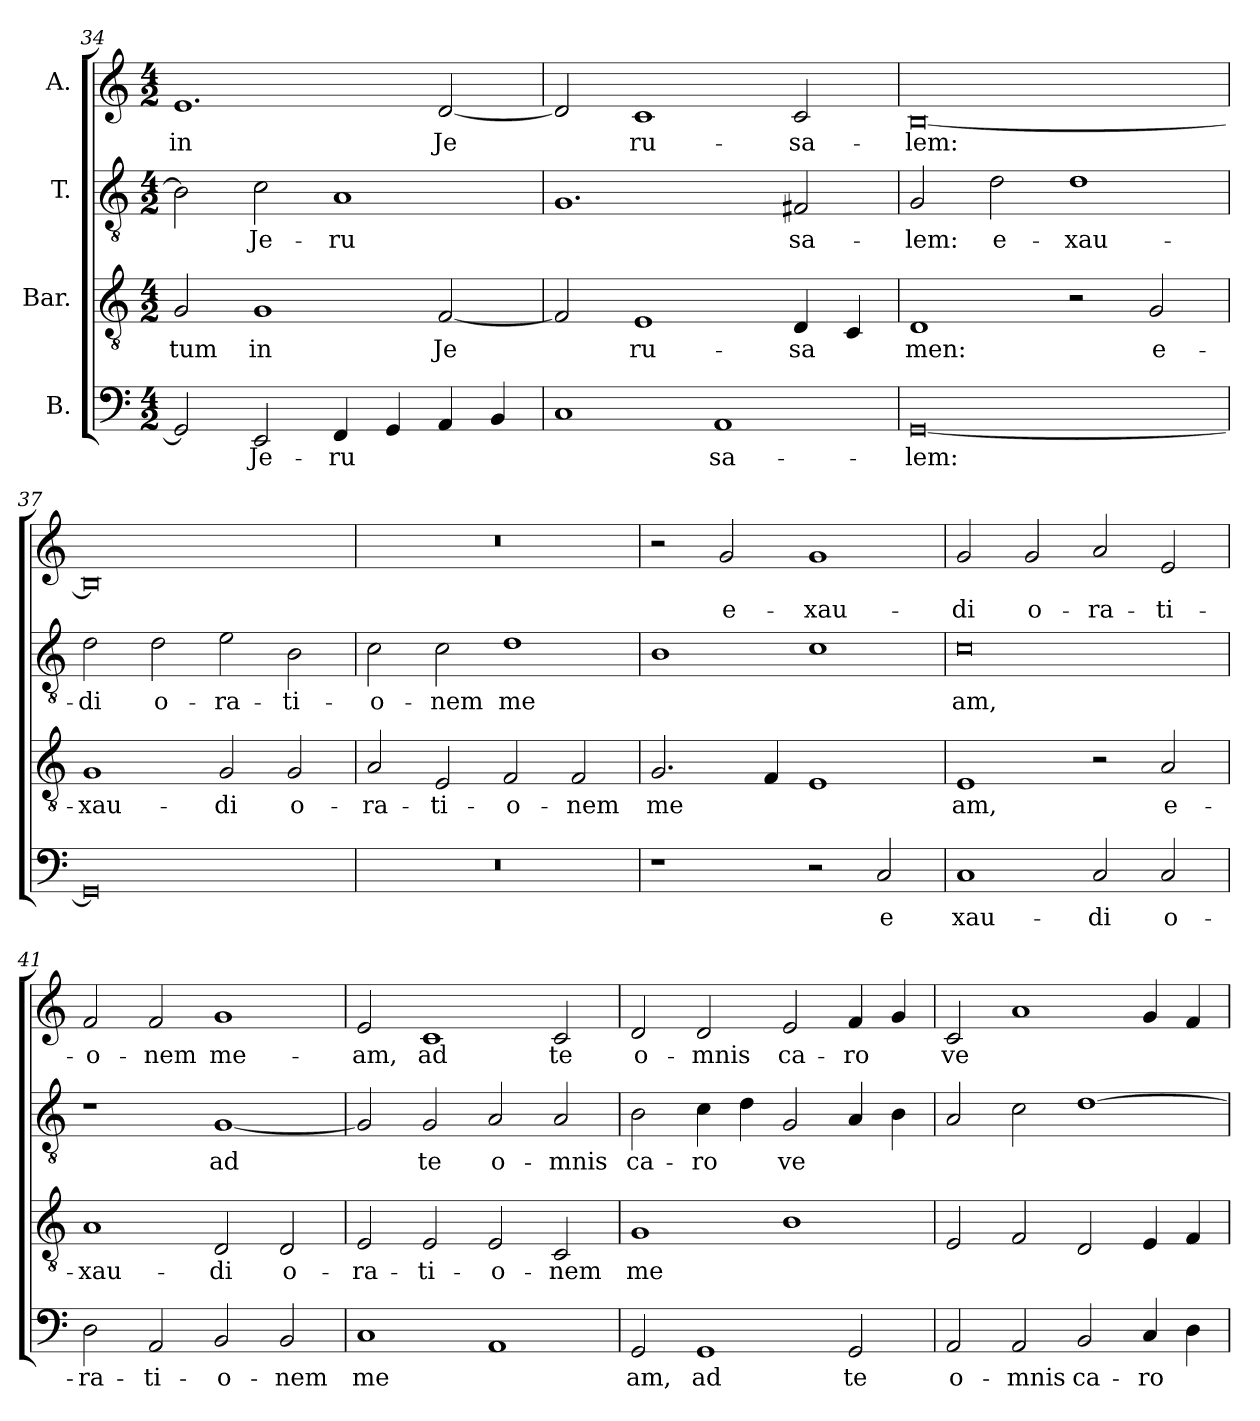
**kern	**text	**kern	**text	**kern	**text	**kern	**text
*part4	*part4	*part3	*part3	*part2	*part2	*part1	*part1
*staff4	*staff4	*staff3	*staff3	*staff2	*staff2	*staff1	*staff1
*I"B.	*	*I"Bar.	*	*I"T.	*	*I"A.	*
!!LO:PB:g=z
*clefF4	*	*clefGv2	*	*clefGv2	*	*clefG2	*
*k[]	*	*k[]	*	*k[]	*	*k[]	*
*C:	*	*C:	*	*C:	*	*C:	*
*M4/2	*	*M4/2	*	*M4/2	*	*M4/2	*
=34	=34	=34	=34	=34	=34	=34	=34
!	!LO:LY:b:cj	!	!LO:LY:b:cj	!	!LO:LY:b:cj	!	!LO:LY:b:cj
2GG/]	.	2G/	-tum	2B\]	.	1.e	in
!	!LO:LY:b:cj	!	!LO:LY:b:cj	!	!LO:LY:b:cj	!	!
2EE/	Je-	1G	in	2c\	Je-	.	.
!	!LO:LY:b:cj	!	!	!	!LO:LY:b:cj	!	!
4FF/	-ru-	.	.	1A	-ru-	.	.
!	!LO:LY:b:cj	!	!	!	!	!	!
4GG/	--	.	.	.	.	.	.
!	!LO:LY:b:cj	!	!LO:LY:b:cj	!	!	!	!LO:LY:b:cj
4AA/	--	[<2F/	Je-	.	.	[<2d/	Je-
!	!LO:LY:b:cj	!	!	!	!	!	!
4BB/	--	.	.	.	.	.	.
=35	=35	=35	=35	=35	=35	=35	=35
!	!LO:LY:b:cj	!	!LO:LY:b:cj	!	!LO:LY:b:cj	!	!LO:LY:b:cj
1C	--	2F/]	--	1.G	--	2d/]	--
!	!	!	!LO:LY:b:cj	!	!	!	!LO:LY:b:cj
.	.	1E	-ru-	.	.	1c	-ru-
!	!LO:LY:b:cj	!	!	!	!	!	!
1AA	-sa-	.	.	.	.	.	.
!	!	!	!LO:LY:b:cj	!	!LO:LY:b:cj	!	!LO:LY:b:cj
.	.	4D/	-sa-	2F#X/	-sa-	2c/	-sa-
!	!	!	!LO:LY:b:cj	!	!	!	!
.	.	4C/	--	.	.	.	.
=36	=36	=36	=36	=36	=36	=36	=36
!	!LO:LY:b:cj	!	!LO:LY:b:cj	!	!LO:LY:b:cj	!	!LO:LY:b:cj
[<0GG	-lem:	1D	-men:	2G/	-lem:	[<0B	-lem:
!	!	!	!	!	!LO:LY:b:cj	!	!
.	.	.	.	2d\	e-	.	.
!	!	!	!	!	!LO:LY:b:cj	!	!
.	.	2r	.	1d	-xau-	.	.
!	!	!	!LO:LY:b:cj	!	!	!	!
.	.	2G/	e-	.	.	.	.
=37	=37	=37	=37	=37	=37	=37	=37
!	!LO:LY:b:cj	!	!LO:LY:b:cj	!	!LO:LY:b:cj	!	!LO:LY:b:cj
0GG]	.	1G	-xau-	2d\	-di	0B]	.
!	!	!	!	!	!LO:LY:b:cj	!	!
.	.	.	.	2d\	o-	.	.
!	!	!	!LO:LY:b:cj	!	!LO:LY:b:cj	!	!
.	.	2G/	-di	2e\	-ra-	.	.
!	!	!	!LO:LY:b:cj	!	!LO:LY:b:cj	!	!
.	.	2G/	o-	2B\	-ti-	.	.
=38	=38	=38	=38	=38	=38	=38	=38
!	!	!	!LO:LY:b:cj	!	!LO:LY:b:cj	!	!
0r	.	2A/	-ra-	2c\	-o-	0r	.
!	!	!	!LO:LY:b:cj	!	!LO:LY:b:cj	!	!
.	.	2E/	-ti-	2c\	-nem	.	.
!	!	!	!LO:LY:b:cj	!	!LO:LY:b:cj	!	!
.	.	2F/	-o-	1d	me-	.	.
!	!	!	!LO:LY:b:cj	!	!	!	!
.	.	2F/	-nem	.	.	.	.
=39	=39	=39	=39	=39	=39	=39	=39
!	!	!	!LO:LY:b:cj	!	!LO:LY:b:cj	!	!
1r	.	2.G/	me-	1B	--	2r	.
!	!	!	!	!	!	!	!LO:LY:b:cj
.	.	.	.	.	.	2g/	e-
!	!	!	!LO:LY:b:cj	!	!	!	!
.	.	4F/	--	.	.	.	.
!	!	!	!LO:LY:b:cj	!	!LO:LY:b:cj	!	!LO:LY:b:cj
2r	.	1E	--	1c	--	1g	-xau-
!	!LO:LY:b:cj	!	!	!	!	!	!
2C/	e	.	.	.	.	.	.
!!LO:PB:g=z
=40	=40	=40	=40	=40	=40	=40	=40
!	!LO:LY:b:cj	!	!LO:LY:b:cj	!	!LO:LY:b:cj	!	!LO:LY:b:cj
1C	xau-	1E	-am,	0c	-am,	2g/	-di
!	!	!	!	!	!	!	!LO:LY:b:cj
.	.	.	.	.	.	2g/	o-
!	!LO:LY:b:cj	!	!	!	!	!	!LO:LY:b:cj
2C/	-di	2r	.	.	.	2a/	-ra-
!	!LO:LY:b:cj	!	!LO:LY:b:cj	!	!	!	!LO:LY:b:cj
2C/	o-	2A/	e-	.	.	2e/	-ti-
=41	=41	=41	=41	=41	=41	=41	=41
!	!LO:LY:b:cj	!	!LO:LY:b:cj	!	!	!	!LO:LY:b:cj
2D\	-ra-	1A	-xau-	1r	.	2f/	-o-
!	!LO:LY:b:cj	!	!	!	!	!	!LO:LY:b:cj
2AA/	-ti-	.	.	.	.	2f/	-nem
!	!LO:LY:b:cj	!	!LO:LY:b:cj	!	!LO:LY:b:cj	!	!LO:LY:b:cj
2BB/	-o-	2D/	-di	[<1G	ad	1g	me-
!	!LO:LY:b:cj	!	!LO:LY:b:cj	!	!	!	!
2BB/	-nem	2D/	o-	.	.	.	.
=42	=42	=42	=42	=42	=42	=42	=42
!	!LO:LY:b:cj	!	!LO:LY:b:cj	!	!LO:LY:b:cj	!	!LO:LY:b:cj
1C	me-	2E/	-ra-	2G/]	.	2e/	-am,
!	!	!	!LO:LY:b:cj	!	!LO:LY:b:cj	!	!LO:LY:b:cj
.	.	2E/	-ti-	2G/	te	1c	ad
!	!LO:LY:b:cj	!	!LO:LY:b:cj	!	!LO:LY:b:cj	!	!
1AA	--	2E/	-o-	2A/	o-	.	.
!	!	!	!LO:LY:b:cj	!	!LO:LY:b:cj	!	!LO:LY:b:cj
.	.	2C/	-nem	2A/	-mnis	2c/	te
=43	=43	=43	=43	=43	=43	=43	=43
!	!LO:LY:b:cj	!	!LO:LY:b:cj	!	!LO:LY:b:cj	!	!LO:LY:b:cj
2GG/	-am,	1G	me-	2B\	ca-	2d/	o-
!	!LO:LY:b:cj	!	!	!	!LO:LY:b:cj	!	!LO:LY:b:cj
1GG	ad	.	.	4c\	-ro	2d/	-mnis
!	!	!	!	!	!LO:LY:b:cj	!	!
.	.	.	.	4d\	.	.	.
!	!	!	!LO:LY:b:cj	!	!LO:LY:b:cj	!	!LO:LY:b:cj
.	.	1B	--	2G/	ve-	2e/	ca-
!	!LO:LY:b:cj	!	!	!	!LO:LY:b:cj	!	!LO:LY:b:cj
2GG/	te	.	.	4A/	--	4f/	-ro
!	!	!	!	!	!LO:LY:b:cj	!	!LO:LY:b:cj
.	.	.	.	4B\	--	4g/	.
=44	=44	=44	=44	=44	=44	=44	=44
!	!LO:LY:b:cj	!	!LO:LY:b:cj	!	!LO:LY:b:cj	!	!LO:LY:b:cj
2AA/	o-	2E/	--	2A/	--	2c/	ve-
!	!LO:LY:b:cj	!	!LO:LY:b:cj	!	!LO:LY:b:cj	!	!LO:LY:b:cj
2AA/	-mnis	2F/	--	2c\	--	1a	--
!	!LO:LY:b:cj	!	!LO:LY:b:cj	!	!LO:LY:b:cj	!	!
2BB/	ca-	2D/	--	[>1d	--	.	.
!	!LO:LY:b:cj	!	!LO:LY:b:cj	!	!	!	!LO:LY:b:cj
4C/	-ro	4E/	--	.	.	4g/	--
!	!LO:LY:b:cj	!	!LO:LY:b:cj	!	!	!	!LO:LY:b:cj
4D\	.	4F/	--	.	.	4f/	--
=	=	=	=	=	=	=	=
*-	*-	*-	*-	*-	*-	*-	*-
